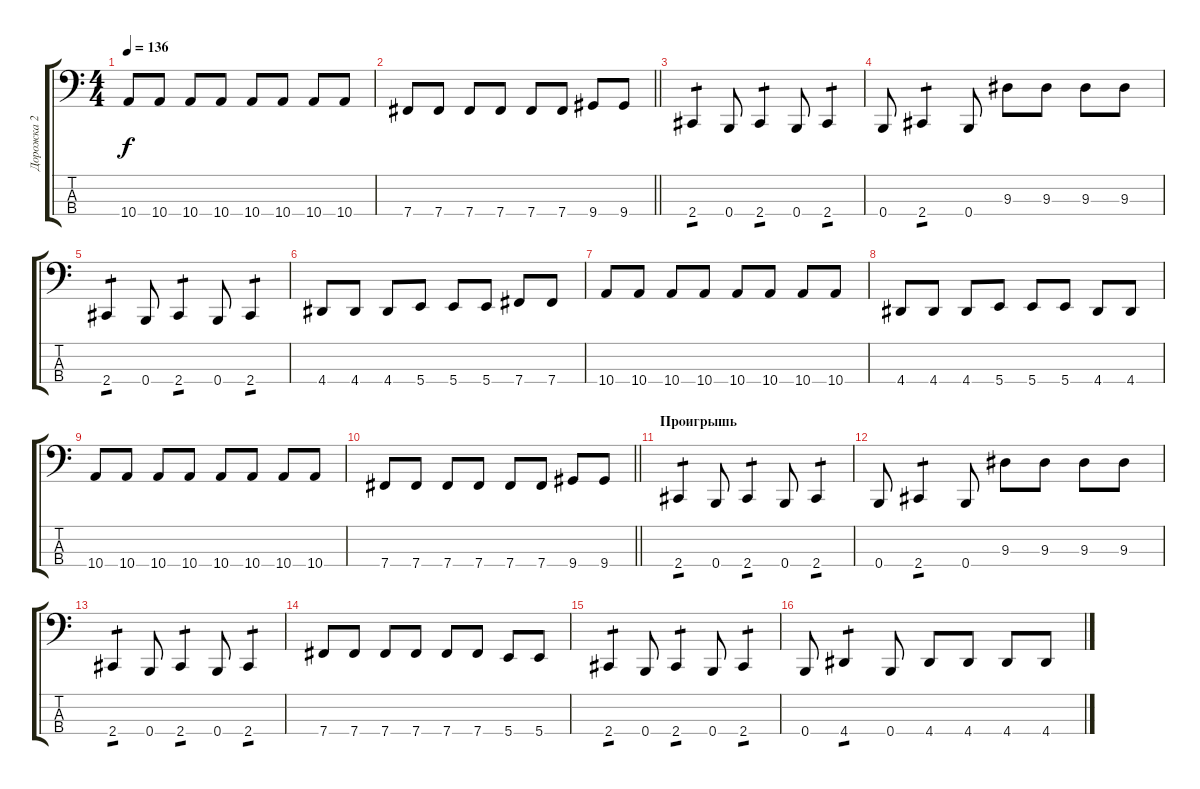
\track ("Дорожка 2" "Дорожка 2") {instrument electricbassfinger}
\staff {score tabs}
\tuning (E2 B1 Gb1 B0) {hide}
\ts (4 4)
\tempo 136
\clef f4
\ks c
10.4.8{dy f} 10.4.8 10.4.8 10.4.8 10.4.8 10.4.8 10.4.8 10.4.8 |
\barLineRight lightlight
7.4.8 7.4.8 7.4.8 7.4.8 7.4.8 7.4.8 9.4.8 9.4.8 |
2.4.4{tp 1} 0.4.8 2.4.4{tp 1} 0.4.8 2.4.4{tp 1} |
0.4.8 2.4.4{tp 1} 0.4.8 9.3.8 9.3.8 9.3.8 9.3.8 |
2.4.4{tp 1} 0.4.8 2.4.4{tp 1} 0.4.8 2.4.4{tp 1} |
4.4.8 4.4.8 4.4.8 5.4.8 5.4.8 5.4.8 7.4.8 7.4.8 |
10.4.8 10.4.8 10.4.8 10.4.8 10.4.8 10.4.8 10.4.8 10.4.8 |
4.4.8 4.4.8 4.4.8 5.4.8 5.4.8 5.4.8 4.4.8 4.4.8 |
10.4.8 10.4.8 10.4.8 10.4.8 10.4.8 10.4.8 10.4.8 10.4.8 |
\barLineRight lightlight
7.4.8 7.4.8 7.4.8 7.4.8 7.4.8 7.4.8 9.4.8 9.4.8 |
\section ("" "Проигрышь")
2.4.4{tp 1} 0.4.8 2.4.4{tp 1} 0.4.8 2.4.4{tp 1} |
0.4.8 2.4.4{tp 1} 0.4.8 9.3.8 9.3.8 9.3.8 9.3.8 |
2.4.4{tp 1} 0.4.8 2.4.4{tp 1} 0.4.8 2.4.4{tp 1} |
7.4.8 7.4.8 7.4.8 7.4.8 7.4.8 7.4.8 5.4.8 5.4.8 |
2.4.4{tp 1} 0.4.8 2.4.4{tp 1} 0.4.8 2.4.4{tp 1} |
0.4.8 4.4.4{tp 1} 0.4.8 4.4.8 4.4.8 4.4.8 4.4.8
